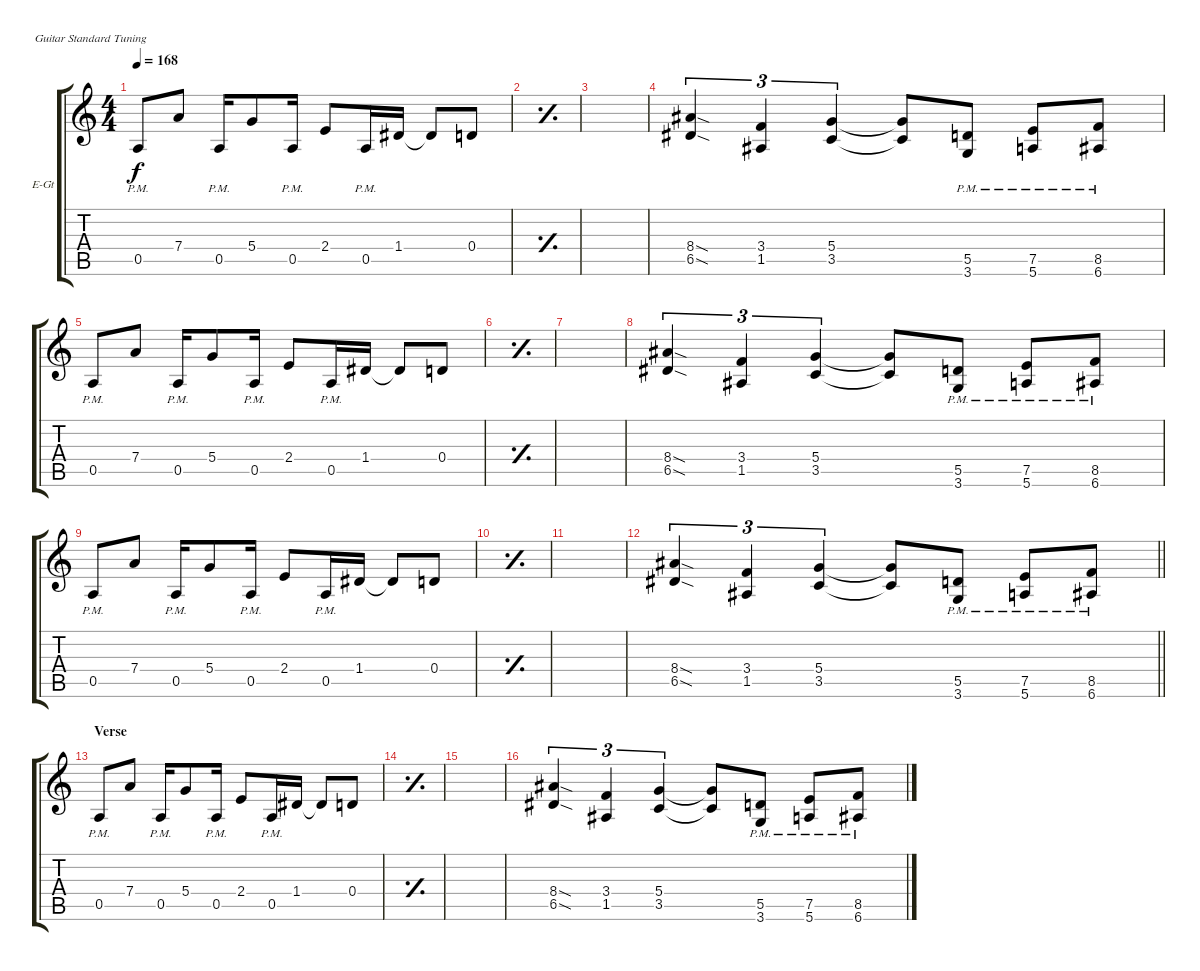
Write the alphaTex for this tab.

\bracketExtendMode groupsimilarinstruments
\firstSystemTrackNameOrientation horizontal
\otherSystemsTrackNameOrientation horizontal
\track ("Guitar II" "E-Gt") {instrument distortionguitar}
\staff {score tabs}
\tuning (E4 B3 G3 D3 A2 E2)
\ts (4 4)
\tempo 168
\clef g2
\ks c
0.5{pm}.8{dy f} 7.4.8 0.5{pm}.16 5.4.8 0.5{pm}.16 2.4.8 0.5{pm}.16 1.4.16 1.4{t}.8 0.4.8 |
\simile simple
|
|
\simile none
(8.4{sod} 6.5{sod}).4{tu (3 2)} (3.4 1.5).4{tu (3 2)} (5.4 3.5).4{tu (3 2)} (5.4{t} 3.5{t}).8 (5.5{pm} 3.6{pm}).8 (7.5{pm} 5.6{pm}).8 (8.5{pm} 6.6{pm}).8 |
0.5{pm}.8 7.4.8 0.5{pm}.16 5.4.8 0.5{pm}.16 2.4.8 0.5{pm}.16 1.4.16 1.4{t}.8 0.4.8 |
\simile simple
|
|
\simile none
(8.4{sod} 6.5{sod}).4{tu (3 2)} (3.4 1.5).4{tu (3 2)} (5.4 3.5).4{tu (3 2)} (5.4{t} 3.5{t}).8 (5.5{pm} 3.6{pm}).8 (7.5{pm} 5.6{pm}).8 (8.5{pm} 6.6{pm}).8 |
0.5{pm}.8 7.4.8 0.5{pm}.16 5.4.8 0.5{pm}.16 2.4.8 0.5{pm}.16 1.4.16 1.4{t}.8 0.4.8 |
\simile simple
|
|
\simile none
\barLineRight lightlight
(8.4{sod} 6.5{sod}).4{tu (3 2)} (3.4 1.5).4{tu (3 2)} (5.4 3.5).4{tu (3 2)} (5.4{t} 3.5{t}).8 (5.5{pm} 3.6{pm}).8 (7.5{pm} 5.6{pm}).8 (8.5{pm} 6.6{pm}).8 |
\section ("" "Verse")
0.5{pm}.8 7.4.8 0.5{pm}.16 5.4.8 0.5{pm}.16 2.4.8 0.5{pm}.16 1.4.16 1.4{t}.8 0.4.8 |
\simile simple
|
|
\simile none
(8.4{sod} 6.5{sod}).4{tu (3 2)} (3.4 1.5).4{tu (3 2)} (5.4 3.5).4{tu (3 2)} (5.4{t} 3.5{t}).8 (5.5{pm} 3.6{pm}).8 (7.5{pm} 5.6{pm}).8 (8.5{pm} 6.6{pm}).8
